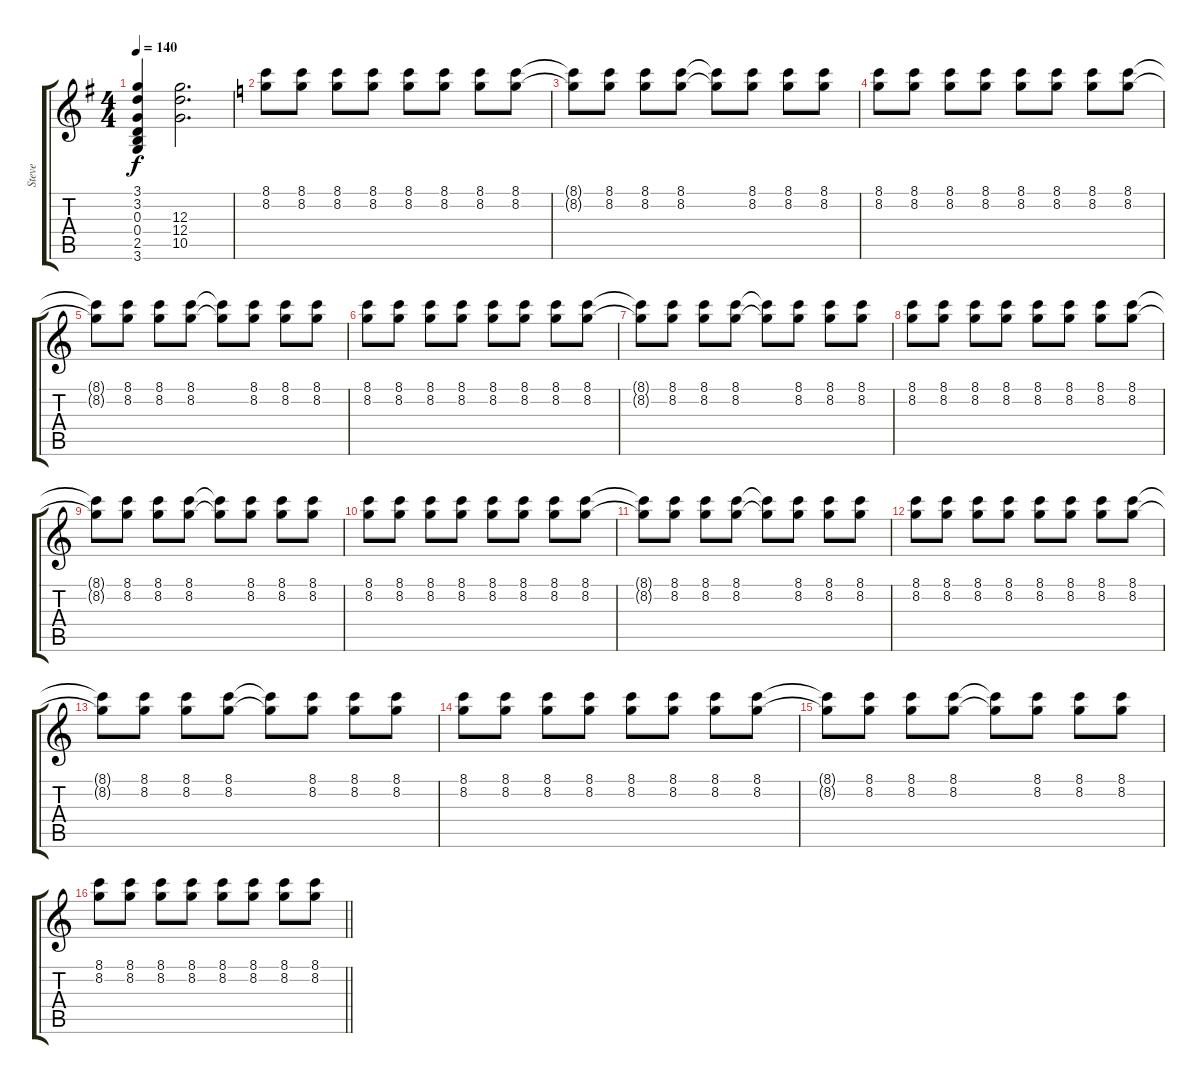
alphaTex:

\track ("Steve" "Steve") {instrument distortionguitar}
\staff {score tabs}
\tuning (E4 B3 G3 D3 A2 E2) {hide}
\ts (4 4)
\tempo 140
\clef g2
\ks g
(3.1{t} 3.2{t} 0.3{t} 0.4{t} 2.5{t} 3.6{t}).4{dy f} (12.3 12.4 10.5).2{d} |
\ks c
(8.1 8.2).8 (8.1 8.2).8 (8.1 8.2).8 (8.1 8.2).8 (8.1 8.2).8 (8.1 8.2).8 (8.1 8.2).8 (8.1 8.2).8 |
(8.1{t} 8.2{t}).8 (8.1 8.2).8 (8.1 8.2).8 (8.1 8.2).8 (8.1{t} 8.2{t}).8 (8.1 8.2).8 (8.1 8.2).8 (8.1 8.2).8 |
(8.1 8.2).8 (8.1 8.2).8 (8.1 8.2).8 (8.1 8.2).8 (8.1 8.2).8 (8.1 8.2).8 (8.1 8.2).8 (8.1 8.2).8 |
(8.1{t} 8.2{t}).8 (8.1 8.2).8 (8.1 8.2).8 (8.1 8.2).8 (8.1{t} 8.2{t}).8 (8.1 8.2).8 (8.1 8.2).8 (8.1 8.2).8 |
(8.1 8.2).8 (8.1 8.2).8 (8.1 8.2).8 (8.1 8.2).8 (8.1 8.2).8 (8.1 8.2).8 (8.1 8.2).8 (8.1 8.2).8 |
(8.1{t} 8.2{t}).8 (8.1 8.2).8 (8.1 8.2).8 (8.1 8.2).8 (8.1{t} 8.2{t}).8 (8.1 8.2).8 (8.1 8.2).8 (8.1 8.2).8 |
(8.1 8.2).8 (8.1 8.2).8 (8.1 8.2).8 (8.1 8.2).8 (8.1 8.2).8 (8.1 8.2).8 (8.1 8.2).8 (8.1 8.2).8 |
(8.1{t} 8.2{t}).8 (8.1 8.2).8 (8.1 8.2).8 (8.1 8.2).8 (8.1{t} 8.2{t}).8 (8.1 8.2).8 (8.1 8.2).8 (8.1 8.2).8 |
(8.1 8.2).8 (8.1 8.2).8 (8.1 8.2).8 (8.1 8.2).8 (8.1 8.2).8 (8.1 8.2).8 (8.1 8.2).8 (8.1 8.2).8 |
(8.1{t} 8.2{t}).8 (8.1 8.2).8 (8.1 8.2).8 (8.1 8.2).8 (8.1{t} 8.2{t}).8 (8.1 8.2).8 (8.1 8.2).8 (8.1 8.2).8 |
(8.1 8.2).8 (8.1 8.2).8 (8.1 8.2).8 (8.1 8.2).8 (8.1 8.2).8 (8.1 8.2).8 (8.1 8.2).8 (8.1 8.2).8 |
(8.1{t} 8.2{t}).8 (8.1 8.2).8 (8.1 8.2).8 (8.1 8.2).8 (8.1{t} 8.2{t}).8 (8.1 8.2).8 (8.1 8.2).8 (8.1 8.2).8 |
(8.1 8.2).8 (8.1 8.2).8 (8.1 8.2).8 (8.1 8.2).8 (8.1 8.2).8 (8.1 8.2).8 (8.1 8.2).8 (8.1 8.2).8 |
(8.1{t} 8.2{t}).8 (8.1 8.2).8 (8.1 8.2).8 (8.1 8.2).8 (8.1{t} 8.2{t}).8 (8.1 8.2).8 (8.1 8.2).8 (8.1 8.2).8 |
\barLineRight lightlight
(8.1 8.2).8 (8.1 8.2).8 (8.1 8.2).8 (8.1 8.2).8 (8.1 8.2).8 (8.1 8.2).8 (8.1 8.2).8 (8.1 8.2).8
